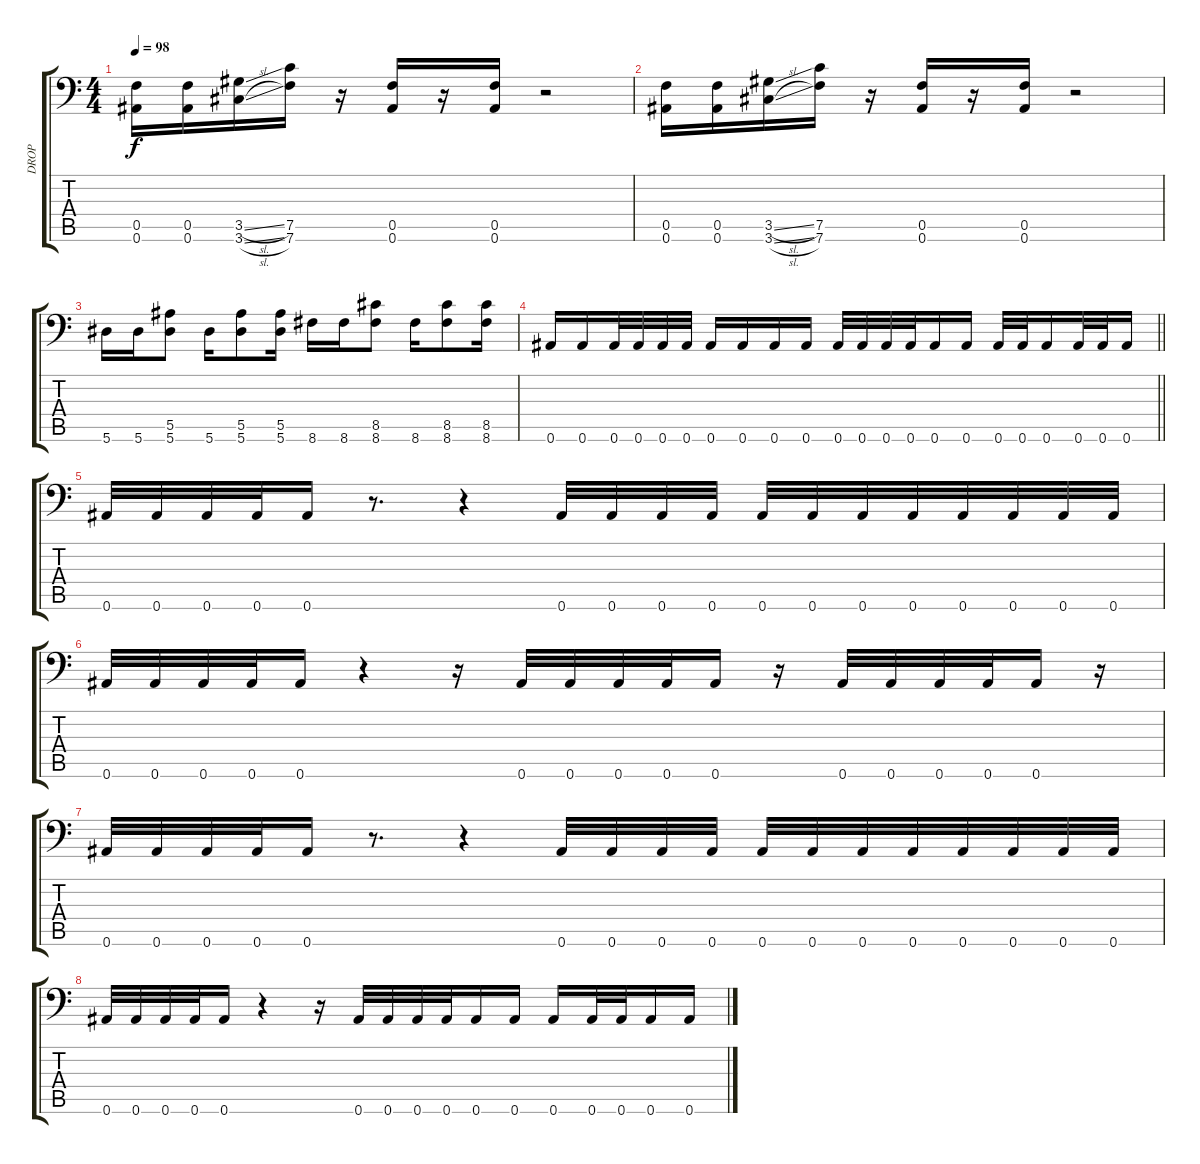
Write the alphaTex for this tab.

\track ("DROP" "DROP") {instrument distortionguitar}
\staff {score tabs}
\tuning (C4 G3 Eb3 Bb2 F2 Bb1) {hide}
\ts (4 4)
\tempo 98
\clef f4
\ks c
(0.5 0.6).16{dy f} (0.5 0.6).16 (3.5{sl} 3.6{sl}).16 (7.5 7.6).16 r.16 (0.5 0.6).16 r.16 (0.5 0.6).16 r.2 |
(0.5 0.6).16 (0.5 0.6).16 (3.5{sl} 3.6{sl}).16 (7.5 7.6).16 r.16 (0.5 0.6).16 r.16 (0.5 0.6).16 r.2 |
5.6.16 5.6.16 (5.5 5.6).8 5.6.16 (5.5 5.6).8 (5.5 5.6).16 8.6.16 8.6.16 (8.5 8.6).8 8.6.16 (8.5 8.6).8 (8.5 8.6).16 |
\barLineRight lightlight
0.6.16 0.6.16 0.6.32 0.6.32 0.6.32 0.6.32 0.6.16 0.6.16 0.6.16 0.6.16 0.6.32 0.6.32 0.6.32 0.6.32 0.6.16 0.6.16 0.6.32 0.6.32 0.6.16 0.6.32 0.6.32 0.6.16 |
0.6.32 0.6.32 0.6.32 0.6.32 0.6.16 r.8{d} r.4 0.6.32 0.6.32 0.6.32 0.6.32 0.6.32 0.6.32 0.6.32 0.6.32 0.6.32 0.6.32 0.6.32 0.6.32 |
0.6.32 0.6.32 0.6.32 0.6.32 0.6.16 r.4 r.16 0.6.32 0.6.32 0.6.32 0.6.32 0.6.16 r.16 0.6.32 0.6.32 0.6.32 0.6.32 0.6.16 r.16 |
0.6.32 0.6.32 0.6.32 0.6.32 0.6.16 r.8{d} r.4 0.6.32 0.6.32 0.6.32 0.6.32 0.6.32 0.6.32 0.6.32 0.6.32 0.6.32 0.6.32 0.6.32 0.6.32 |
0.6.32 0.6.32 0.6.32 0.6.32 0.6.16 r.4 r.16 0.6.32 0.6.32 0.6.32 0.6.32 0.6.16 0.6.16 0.6.16 0.6.32 0.6.32 0.6.16 0.6.16
